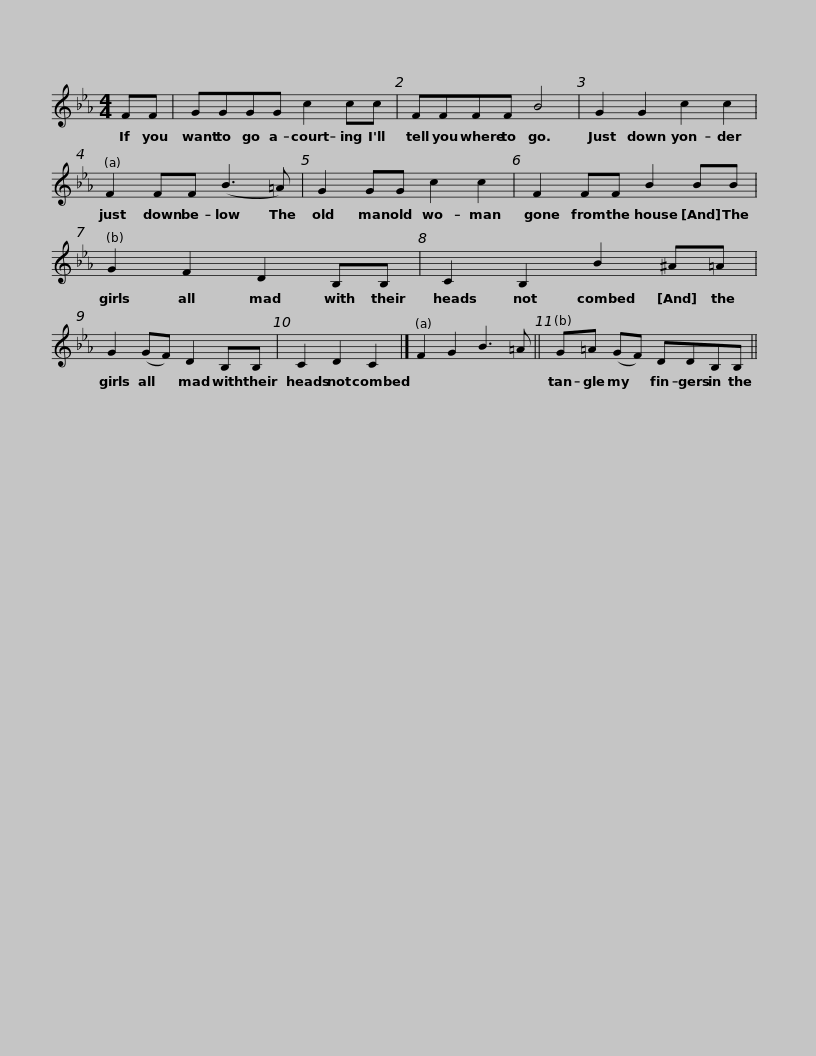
X:1
L:1/8
M:4/4
I:linebreak $
K:Cmin
V:1 treble
V:1
 FF | GGGG c2 cc | FFFF B4 | G2 G2 c2 c2 |$ F2 FF (B3 =A) | %5
 G2 GG c2 c2 | F2 FF B2 BB |$ G2 F2 D2 B,B, | C2 B,2 B2 ^A=A | G2 (GF) D2 B,B, | %10
 C2 D2 C2 |]$ F2 G2 B3 =A || G=A (GF) DDB,B, || %13
